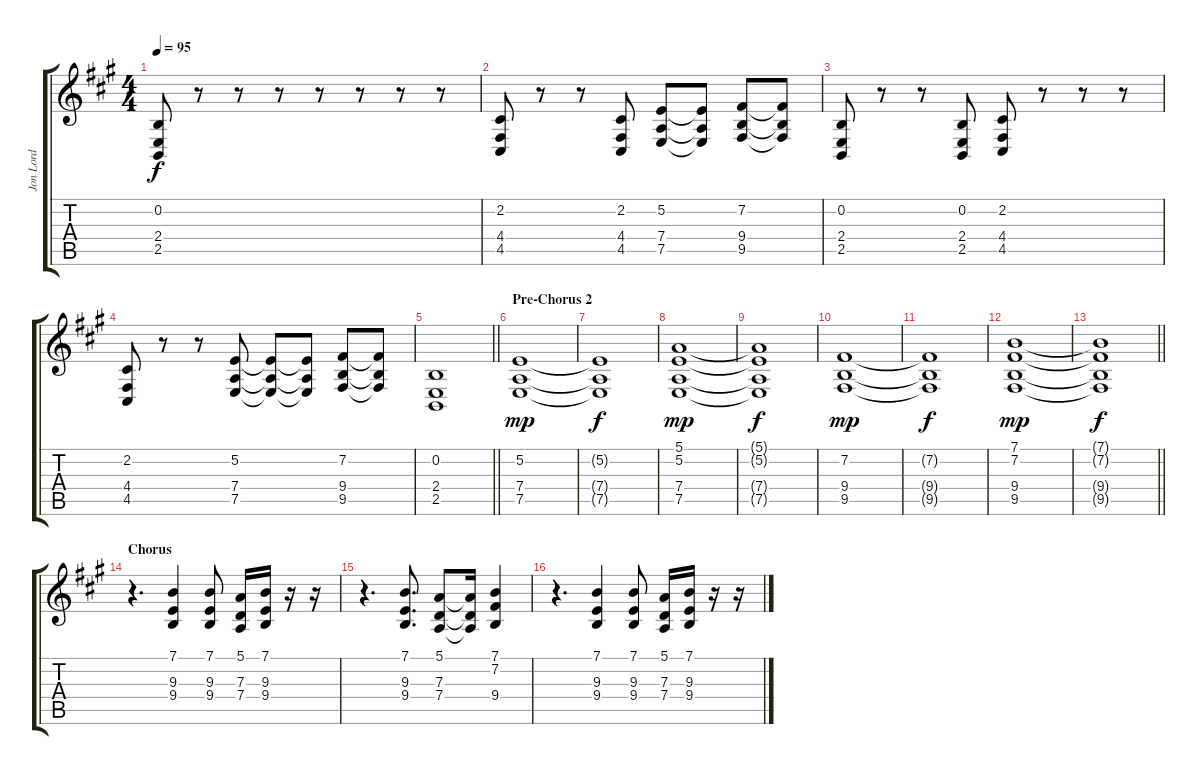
\track ("Jon Lord" "Jon Lord") {instrument drawbarorgan}
\staff {score tabs}
\tuning (E4 B3 G3 D3 A2 E2) {hide}
\ts (4 4)
\tempo 95
\clef g2
\ks f#minor
(0.2 2.4 2.5).8{dy f} r.8 r.8 r.8 r.8 r.8 r.8 r.8 |
(2.2 4.4 4.5).8 r.8 r.8 (2.2 4.4 4.5).8 (5.2 7.4 7.5).8 (5.2{t} 7.4{t} 7.5{t}).8 (7.2 9.4 9.5).8 (7.2{t} 9.4{t} 9.5{t}).8 |
(0.2 2.4 2.5).8 r.8 r.8 (0.2 2.4 2.5).8 (2.2 4.4 4.5).8 r.8 r.8 r.8 |
(2.2 4.4 4.5).8 r.8 r.8 (5.2 7.4 7.5).8 (5.2{t} 7.4{t} 7.5{t}).8 (5.2{t} 7.4{t} 7.5{t}).8 (7.2 9.4 9.5).8 (7.2{t} 9.4{t} 9.5{t}).8 |
\barLineRight lightlight
(0.2 2.4 2.5).1 |
\section ("" "Pre-Chorus 2")
(5.2 7.4 7.5).1{dy mp} |
(5.2{t} 7.4{t} 7.5{t}).1{dy f} |
(5.1 5.2 7.4 7.5).1{dy mp} |
(5.1{t} 5.2{t} 7.4{t} 7.5{t}).1{dy f} |
(7.2 9.4 9.5).1{dy mp} |
(7.2{t} 9.4{t} 9.5{t}).1{dy f} |
(7.1 7.2 9.4 9.5).1{dy mp} |
\barLineRight lightlight
(7.1{t} 7.2{t} 9.4{t} 9.5{t}).1{dy f} |
\section ("" "Chorus")
r.4{d} (7.1 9.3 9.4).4 (7.1 9.3 9.4).8 (5.1 7.3 7.4).16 (7.1 9.3 9.4).16 r.16 r.16 |
r.4{d} (7.1 9.3 9.4).8{d} (5.1 7.3 7.4).8 (5.1{t} 7.3{t} 7.4{t}).16 (7.1 7.2 9.4).4 |
r.4{d} (7.1 9.3 9.4).4 (7.1 9.3 9.4).8 (5.1 7.3 7.4).16 (7.1 9.3 9.4).16 r.16 r.16
